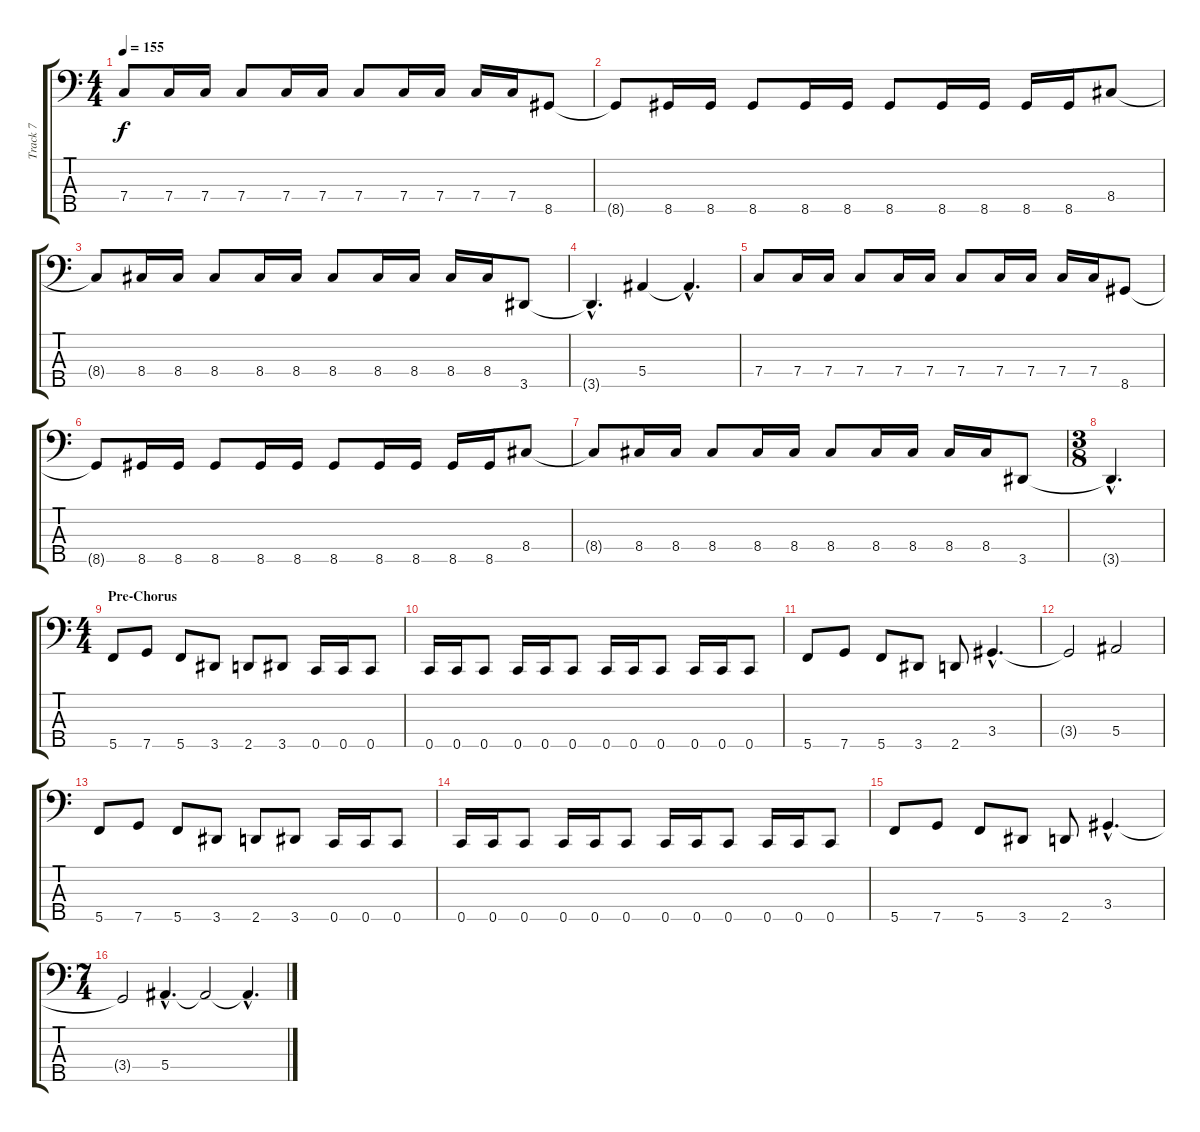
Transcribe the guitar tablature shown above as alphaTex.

\track ("Track 7" "Track 7") {instrument electricbasspick}
\staff {score tabs}
\tuning (Ab2 Eb2 Bb1 F1 C1) {hide}
\ts (4 4)
\tempo 155
\clef f4
\ks c
7.4.8{dy f} 7.4.16 7.4.16 7.4.8 7.4.16 7.4.16 7.4.8 7.4.16 7.4.16 7.4.16 7.4.16 8.5.8 |
8.5{t}.8 8.5.16 8.5.16 8.5.8 8.5.16 8.5.16 8.5.8 8.5.16 8.5.16 8.5.16 8.5.16 8.4.8 |
8.4{t}.8 8.4.16 8.4.16 8.4.8 8.4.16 8.4.16 8.4.8 8.4.16 8.4.16 8.4.16 8.4.16 3.5.8 |
3.5{hac t}.4{d} 5.4.4 5.4{hac t}.4{d} |
7.4.8 7.4.16 7.4.16 7.4.8 7.4.16 7.4.16 7.4.8 7.4.16 7.4.16 7.4.16 7.4.16 8.5.8 |
8.5{t}.8 8.5.16 8.5.16 8.5.8 8.5.16 8.5.16 8.5.8 8.5.16 8.5.16 8.5.16 8.5.16 8.4.8 |
8.4{t}.8 8.4.16 8.4.16 8.4.8 8.4.16 8.4.16 8.4.8 8.4.16 8.4.16 8.4.16 8.4.16 3.5.8 |
\ts (3 8)
3.5{hac t}.4{d} |
\ts (4 4)
\section ("" "Pre-Chorus")
5.5.8 7.5.8 5.5.8 3.5.8 2.5.8 3.5.8 0.5.16 0.5.16 0.5.8 |
0.5.16 0.5.16 0.5.8 0.5.16 0.5.16 0.5.8 0.5.16 0.5.16 0.5.8 0.5.16 0.5.16 0.5.8 |
5.5.8 7.5.8 5.5.8 3.5.8 2.5.8 3.4{hac}.4{d} |
3.4{t}.2 5.4.2 |
5.5.8 7.5.8 5.5.8 3.5.8 2.5.8 3.5.8 0.5.16 0.5.16 0.5.8 |
0.5.16 0.5.16 0.5.8 0.5.16 0.5.16 0.5.8 0.5.16 0.5.16 0.5.8 0.5.16 0.5.16 0.5.8 |
5.5.8 7.5.8 5.5.8 3.5.8 2.5.8 3.4{hac}.4{d} |
\ts (7 4)
3.4{t}.2 5.4{hac}.4{d} 5.4{t}.2 5.4{hac t}.4{d}
